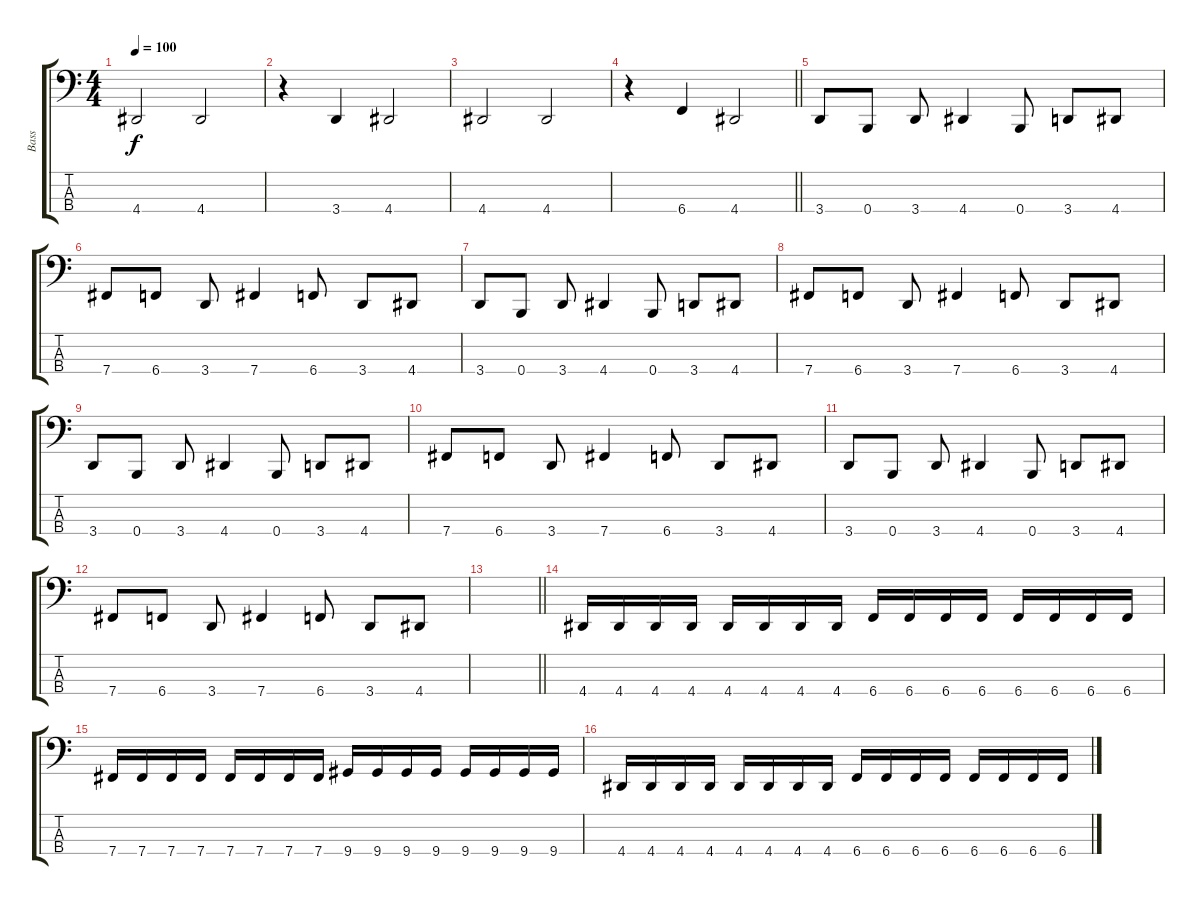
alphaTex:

\track ("Bass" "Bass") {instrument electricbasspick}
\staff {score tabs}
\tuning (D2 A1 E1 B0) {hide}
\ts (4 4)
\tempo 100
\clef f4
\ks c
4.4.2{dy f} 4.4.2 |
r.4 3.4.4 4.4.2 |
4.4.2 4.4.2 |
\barLineRight lightlight
r.4 6.4.4 4.4.2 |
3.4.8 0.4.8 3.4.8 4.4.4 0.4.8 3.4.8 4.4.8 |
7.4.8 6.4.8 3.4.8 7.4.4 6.4.8 3.4.8 4.4.8 |
3.4.8 0.4.8 3.4.8 4.4.4 0.4.8 3.4.8 4.4.8 |
7.4.8 6.4.8 3.4.8 7.4.4 6.4.8 3.4.8 4.4.8 |
3.4.8 0.4.8 3.4.8 4.4.4 0.4.8 3.4.8 4.4.8 |
7.4.8 6.4.8 3.4.8 7.4.4 6.4.8 3.4.8 4.4.8 |
3.4.8 0.4.8 3.4.8 4.4.4 0.4.8 3.4.8 4.4.8 |
7.4.8 6.4.8 3.4.8 7.4.4 6.4.8 3.4.8 4.4.8 |
\barLineRight lightlight
|
4.4.16 4.4.16 4.4.16 4.4.16 4.4.16 4.4.16 4.4.16 4.4.16 6.4.16 6.4.16 6.4.16 6.4.16 6.4.16 6.4.16 6.4.16 6.4.16 |
7.4.16 7.4.16 7.4.16 7.4.16 7.4.16 7.4.16 7.4.16 7.4.16 9.4.16 9.4.16 9.4.16 9.4.16 9.4.16 9.4.16 9.4.16 9.4.16 |
4.4.16 4.4.16 4.4.16 4.4.16 4.4.16 4.4.16 4.4.16 4.4.16 6.4.16 6.4.16 6.4.16 6.4.16 6.4.16 6.4.16 6.4.16 6.4.16
